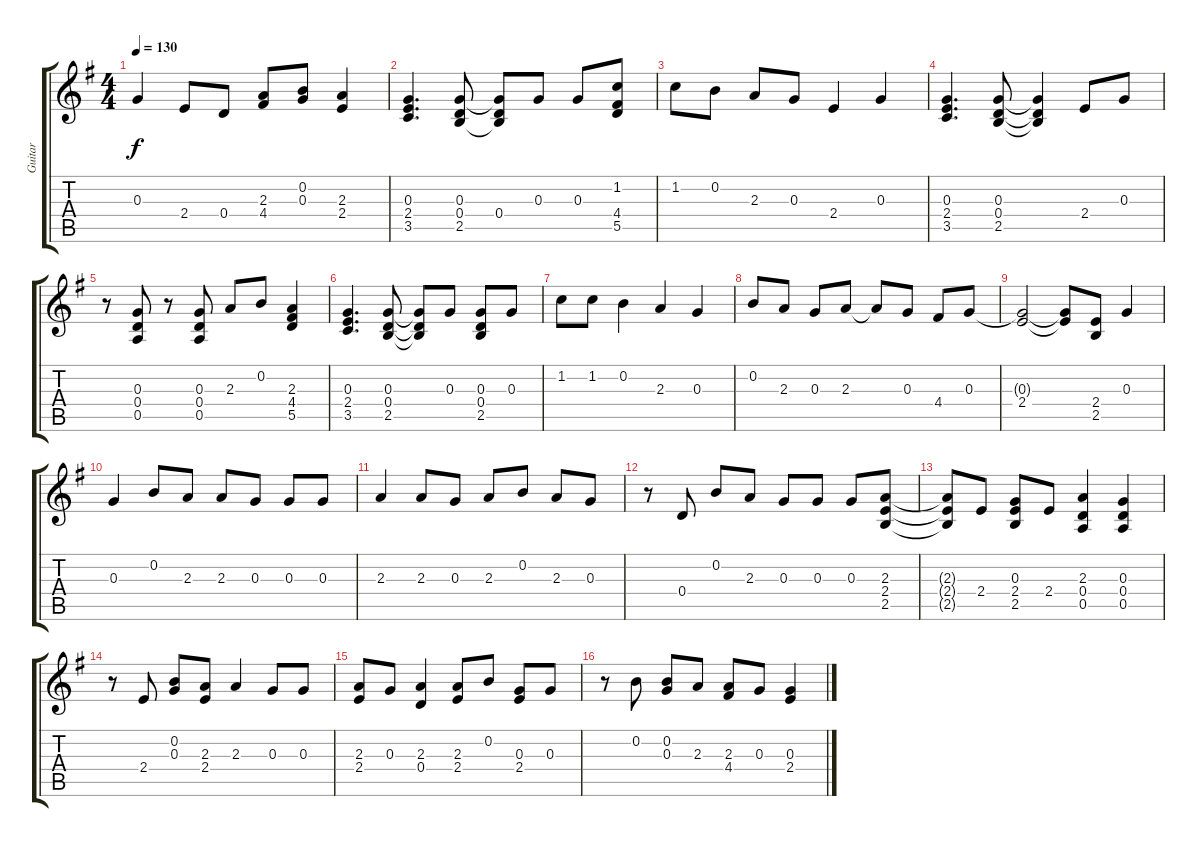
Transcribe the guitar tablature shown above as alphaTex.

\track ("Guitar" "Guitar") {instrument acousticguitarsteel}
\staff {score tabs}
\tuning (E4 B3 G3 D3 A2 E2) {hide}
\ts (4 4)
\tempo 130
\clef g2
\ks g
0.3.4{dy f} 2.4.8 0.4.8 (2.3 4.4).8 (0.2 0.3).8 (2.3 2.4).4 |
(0.3 2.4 3.5).4{d} (0.3 0.4 2.5).8 (0.3{t} 0.4 2.5{t}).8 0.3.8 0.3.8 (1.2 4.4 5.5).8 |
1.2.8 0.2.8 2.3.8 0.3.8 2.4.4 0.3.4 |
(0.3 2.4 3.5).4{d} (0.3 0.4 2.5).8 (0.3{t} 0.4{t} 2.5{t}).4 2.4.8 0.3.8 |
r.8 (0.3 0.4 0.5).8 r.8 (0.3 0.4 0.5).8 2.3.8 0.2.8 (2.3 4.4 5.5).4 |
(0.3 2.4 3.5).4{d} (0.3 0.4 2.5).8 (0.3{t} 0.4{t} 2.5{t}).8 0.3.8 (0.3 0.4 2.5).8 0.3.8 |
1.2.8 1.2.8 0.2.4 2.3.4 0.3.4 |
0.2.8 2.3.8 0.3.8 2.3.8 2.3{t}.8 0.3.8 4.4.8 0.3.8 |
(0.3{t} 2.4).2 (0.3{t} 2.4{t}).8 (2.4 2.5).8 0.3.4 |
0.3.4 0.2.8 2.3.8 2.3.8 0.3.8 0.3.8 0.3.8 |
2.3.4 2.3.8 0.3.8 2.3.8 0.2.8 2.3.8 0.3.8 |
r.8 0.4.8 0.2.8 2.3.8 0.3.8 0.3.8 0.3.8 (2.3 2.4 2.5).8 |
(2.3{t} 2.4{t} 2.5{t}).8 2.4.8 (0.3 2.4 2.5).8 2.4.8 (2.3 0.4 0.5).4 (0.3 0.4 0.5).4 |
r.8 2.4.8 (0.2 0.3).8 (2.3 2.4).8 2.3.4 0.3.8 0.3.8 |
(2.3 2.4).8 0.3.8 (2.3 0.4).4 (2.3 2.4).8 0.2.8 (0.3 2.4).8 0.3.8 |
r.8 0.2.8 (0.2 0.3).8 2.3.8 (2.3 4.4).8 0.3.8 (0.3 2.4).4
